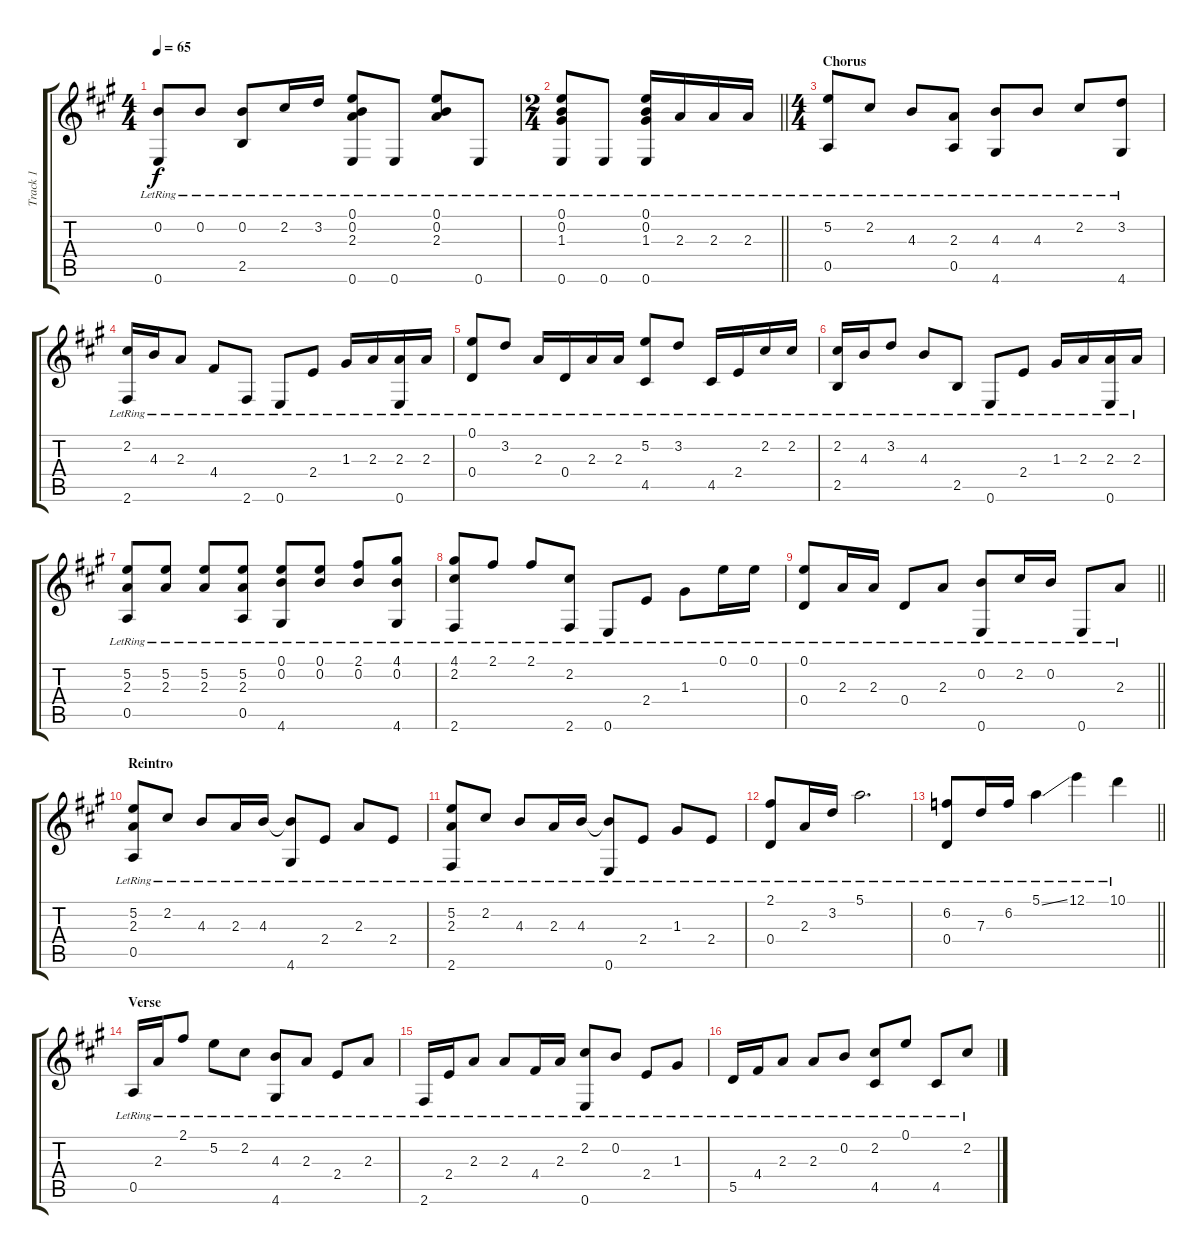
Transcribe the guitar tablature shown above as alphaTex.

\track ("Track 1" "Track 1") {instrument acousticguitarnylon}
\staff {score tabs}
\tuning (E4 B3 G3 D3 A2 E2) {hide}
\ts (4 4)
\tempo 65
\clef g2
\ks a
(0.2{lr} 0.6{lr}).8{dy f} 0.2{lr}.8 (0.2{lr} 2.5{lr}).8 2.2{lr}.16 3.2{lr}.16 (0.1 0.2{lr} 2.3{lr} 0.6{lr}).8 0.6{lr}.8 (0.1 0.2{lr} 2.3{lr}).8 0.6{lr}.8 |
\ts (2 4)
\barLineRight lightlight
(0.1 0.2{lr} 1.3{lr} 0.6{lr}).8 0.6{lr}.8 (0.1 0.2{lr} 1.3{lr} 0.6{lr}).16 2.3{lr}.16 2.3{lr}.16 2.3{lr}.16 |
\ts (4 4)
\section ("" "Chorus")
(5.2{lr} 0.5{lr}).8 2.2{lr}.8 4.3{lr}.8 (2.3{lr} 0.5{lr}).8 (4.3{lr} 4.6{lr}).8 4.3{lr}.8 2.2{lr}.8 (3.2{lr} 4.6{lr}).8 |
(2.2{lr} 2.6{lr}).16 4.3{lr}.16 2.3{lr}.8 4.4{lr}.8 2.6{lr}.8 0.6{lr}.8 2.4{lr}.8 1.3{lr}.16 2.3{lr}.16 (2.3{lr} 0.6{lr}).16 2.3{lr}.16 |
(0.1{lr} 0.4{lr}).8 3.2{lr}.8 2.3{lr}.16 0.4{lr}.16 2.3{lr}.16 2.3{lr}.16 (5.2{lr} 4.5{lr}).8 3.2{lr}.8 4.5{lr}.16 2.4{lr}.16 2.2{lr}.16 2.2{lr}.16 |
(2.2{lr} 2.5{lr}).16 4.3{lr}.16 3.2{lr}.8 4.3{lr}.8 2.5{lr}.8 0.6{lr}.8 2.4{lr}.8 1.3{lr}.16 2.3{lr}.16 (2.3{lr} 0.6{lr}).16 2.3{lr}.16 |
(5.2{lr} 2.3{lr} 0.5{lr}).8 (5.2{lr} 2.3{lr}).8 (5.2{lr} 2.3{lr}).8 (5.2{lr} 2.3{lr} 0.5{lr}).8 (0.1{lr} 0.2{lr} 4.6{lr}).8 (0.1{lr} 0.2{lr}).8 (2.1{lr} 0.2{lr}).8 (4.1{lr} 0.2{lr} 4.6{lr}).8 |
(4.1{lr} 2.2{lr} 2.6{lr}).8 2.1{lr}.8 2.1{lr}.8 (2.2{lr} 2.6{lr}).8 0.6{lr}.8 2.4{lr}.8 1.3{lr}.8 0.1{lr}.16 0.1{lr}.16 |
\barLineRight lightlight
(0.1{lr} 0.4{lr}).8 2.3{lr}.16 2.3{lr}.16 0.4{lr}.8 2.3{lr}.8 (0.2{lr} 0.6{lr}).8 2.2{lr}.16 0.2{lr}.16 0.6{lr}.8 2.3{lr}.8 |
\section ("" "Reintro")
(5.2{lr} 2.3{lr} 0.5{lr}).8 2.2{lr}.8 4.3{lr}.8 2.3{lr}.16 4.3{lr}.16 (4.3{t} 4.6{lr}).8 2.4{lr}.8 2.3{lr}.8 2.4{lr}.8 |
(5.2{lr} 2.3{lr} 2.6{lr}).8 2.2{lr}.8 4.3{lr}.8 2.3{lr}.16 4.3{lr}.16 (4.3{t} 0.6{lr}).8 2.4{lr}.8 1.3{lr}.8 2.4{lr}.8 |
(2.1{lr} 0.4{lr}).8 2.3{lr}.16 3.2{lr}.16 5.1{lr}.2{d} |
\barLineRight lightlight
(6.2{lr} 0.4{lr}).8 7.3{lr}.16 6.2{lr}.16 5.1{ss lr}.4 12.1{lr}.4 10.1{lr}.4 |
\section ("" "Verse")
0.5{lr}.16 2.3{lr}.16 2.1{lr}.8 5.2{lr}.8 2.2{lr}.8 (4.3{lr} 4.6{lr}).8 2.3{lr}.8 2.4{lr}.8 2.3{lr}.8 |
2.6{lr}.16 2.4{lr}.16 2.3{lr}.8 2.3{lr}.8 4.4{lr}.16 2.3{lr}.16 (2.2{lr} 0.6{lr}).8 0.2{lr}.8 2.4{lr}.8 1.3{lr}.8 |
5.5{lr}.16 4.4{lr}.16 2.3{lr}.8 2.3{lr}.8 0.2{lr}.8 (2.2{lr} 4.5{lr}).8 0.1{lr}.8 4.5{lr}.8 2.2{lr}.8
